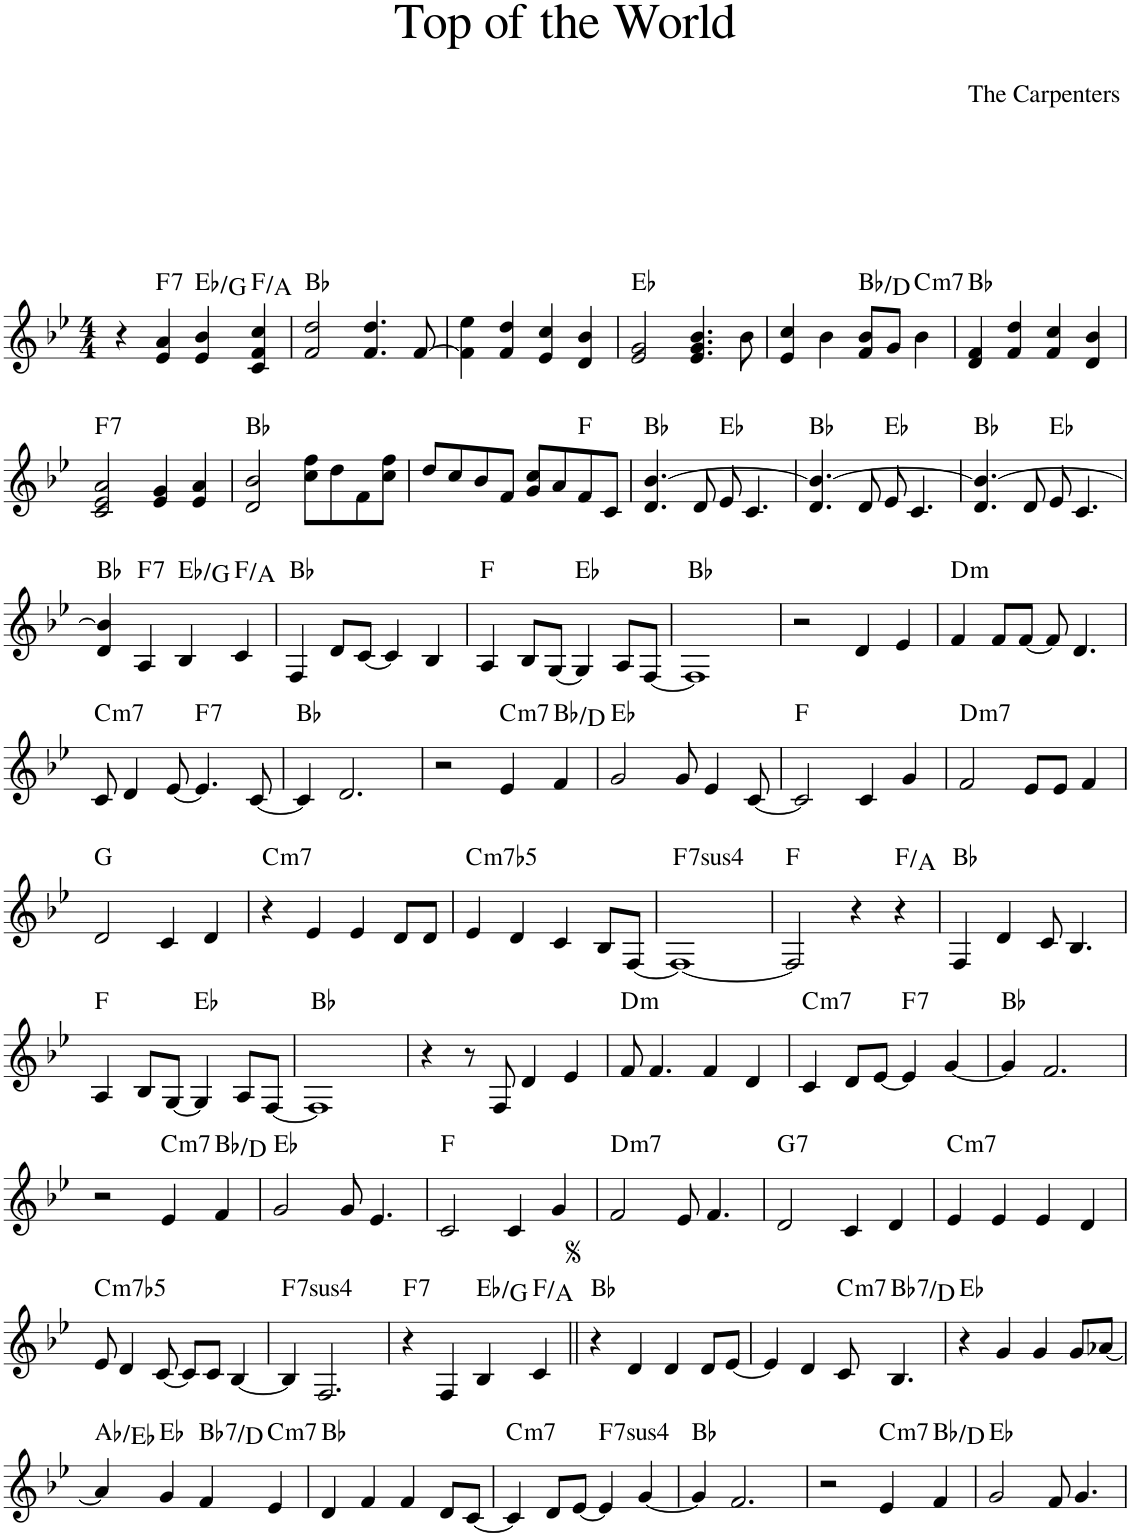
**kern	**harte
*part1	*part1
*staff1	*
*I"Piano	*
*I'Pno.	*
*clefG2	*
*k[b-e-]	*
*M4/4	*
=1	=1
4r	.
!	!LO:H:kt=7
4e-/ 4a/	F:7
4e-/ 4b-/	Eb:maj/3
4c/ 4f/ 4cc/	F:maj/3
=2	=2
2f/ 2dd/	Bb:maj
4.f/ 4.dd/	.
[8f/	.
=3	=3
4f\] 4ee-\	.
4f/ 4dd/	.
4e-/ 4cc/	.
4d/ 4b-/	.
=4	=4
2e-/ 2g/	Eb:maj
4.e-/ 4.g/ 4.b-/	.
8b-\	.
=5	=5
4e-/ 4cc/	.
4b-\	.
8f/ 8b-/L	Bb:maj/3
8g/J	.
!	!LO:H:kt=m7
4b-\	C:min7
=6	=6
4d/ 4f/	Bb:maj
4f/ 4dd/	.
4f/ 4cc/	.
4d/ 4b-/	.
!!LO:LB:g=z
=7	=7
!	!LO:H:kt=7
2c/ 2e-/ 2a/	F:7
4e-/ 4g/	.
4e-/ 4a/	.
=8	=8
2d/ 2b-/	Bb:maj
8cc\ 8ff\L	.
8dd\	.
8f\	.
8cc\ 8ff\J	.
=9	=9
8dd/L	.
8cc/	.
8b-/	.
8f/J	.
8g/ 8cc/L	.
8a/	.
8f/	F:maj
8c/J	.
=10	=10
4.d/ [4.b-/	Bb:maj
8d/	.
8e-/	Eb:maj
4.c/	.
=11	=11
4.d/ 4.b-/_	Bb:maj
8d/	.
8e-/	Eb:maj
4.c/	.
=12	=12
4.d/ 4.b-/_	Bb:maj
8d/	.
8e-/	Eb:maj
4.c/	.
!!LO:LB:g=z
=13	=13
4d/ 4b-/]	Bb:maj
!	!LO:H:kt=7
4A/	F:7
4B-/	Eb:maj/3
4c/	F:maj/3
=14	=14
4F/	Bb:maj
8d/L	.
[8c/J	.
4c/]	.
4B-/	.
=15	=15
4A/	F:maj
8B-/L	.
[8G/J	.
4G/]	Eb:maj
8A/L	.
[8F/J	.
=16	=16
1F]	Bb:maj
=17	=17
2r	.
4d/	.
4e-/	.
=18	=18
!	!LO:H:kt=m
4f/	D:min
8f/L	.
[8f/J	.
8f/]	.
4.d/	.
!!LO:LB:g=z
=19	=19
!	!LO:H:kt=m7
8c/	C:min7
4d/	.
[8e-/	.
!	!LO:H:kt=7
4.e-/]	F:7
[8c/	.
=20	=20
4c/]	Bb:maj
2.d/	.
=21	=21
2r	.
!	!LO:H:kt=m7
4e-/	C:min7
4f/	Bb:maj/3
=22	=22
2g/	Eb:maj
8g/	.
4e-/	.
[8c/	.
=23	=23
2c/]	F:maj
4c/	.
4g/	.
=24	=24
!	!LO:H:kt=m7
2f/	D:min7
8e-/L	.
8e-/J	.
4f/	.
!!LO:LB:g=z
=25	=25
2d/	G:maj
4c/	.
4d/	.
=26	=26
!	!LO:H:kt=m7
4r	C:min7
4e-/	.
4e-/	.
8d/L	.
8d/J	.
=27	=27
!	!LO:H:kt=m7b5
4e-/	C:hdim7
4d/	.
4c/	.
8B-/L	.
[8F/J	.
=28	=28
!	!LO:H:kt=74
1F_	F:sus4(7)
=29	=29
2F/]	F:maj
4r	.
4r	F:maj/3
=30	=30
4F/	Bb:maj
4d/	.
8c/	.
4.B-/	.
!!LO:LB:g=z
=31	=31
4A/	F:maj
8B-/L	.
[8G/J	.
4G/]	Eb:maj
8A/L	.
[8F/J	.
=32	=32
1F]	Bb:maj
=33	=33
4r	.
8r	.
8F/	.
4d/	.
4e-/	.
=34	=34
!	!LO:H:kt=m
8f/	D:min
4.f/	.
4f/	.
4d/	.
=35	=35
!	!LO:H:kt=m7
4c/	C:min7
8d/L	.
[8e-/J	.
!	!LO:H:kt=7
4e-/]	F:7
[4g/	.
=36	=36
4g/]	Bb:maj
2.f/	.
!!LO:LB:g=z
=37	=37
2r	.
!	!LO:H:kt=m7
4e-/	C:min7
4f/	Bb:maj/3
=38	=38
2g/	Eb:maj
8g/	.
4.e-/	.
=39	=39
2c/	F:maj
4c/	.
4g/	.
=40	=40
!	!LO:H:kt=m7
2f/	D:min7
8e-/	.
4.f/	.
=41	=41
!	!LO:H:kt=7
2d/	G:7
4c/	.
4d/	.
=42	=42
!	!LO:H:kt=m7
4e-/	C:min7
4e-/	.
4e-/	.
4d/	.
!!LO:LB:g=z
=43	=43
!	!LO:H:kt=m7b5
8e-/	C:hdim7
4d/	.
[8c/	.
8c/L]	.
8c/J	.
[4B-/	.
=44	=44
!	!LO:H:kt=74
4B-/]	F:sus4(7)
2.F/	.
=45	=45
!	!LO:H:kt=7
4r	F:7
4F/	.
4B-/	Eb:maj/3
4c/	F:maj/3
=46||	=46||
4r	Bb:maj
4d/	.
4d/	.
8d/L	.
[8e-/J	.
=47	=47
4e-/]	.
4d/	.
!	!LO:H:kt=m7
8c/	C:min7
!	!LO:H:kt=7
4.B-/	Bb:7/3
=48	=48
4r	Eb:maj
4g/	.
4g/	.
8g/L	.
[8a-X/J	.
!!LO:LB:g=z
=49	=49
4a-/]	Ab:maj/5
4g/	Eb:maj
!	!LO:H:kt=7
4f/	Bb:7/3
!	!LO:H:kt=m7
4e-/	C:min7
=50	=50
4d/	Bb:maj
4f/	.
4f/	.
8d/L	.
[8c/J	.
=51	=51
!	!LO:H:kt=m7
4c/]	C:min7
8d/L	.
[8e-/J	.
!	!LO:H:kt=74
4e-/]	F:sus4(7)
[4g/	.
=52	=52
4g/]	Bb:maj
2.f/	.
=53	=53
2r	.
!	!LO:H:kt=m7
4e-/	C:min7
4f/	Bb:maj/3
=54	=54
2g/	Eb:maj
8f/	.
4.g/	.
=	=
*-	*-
